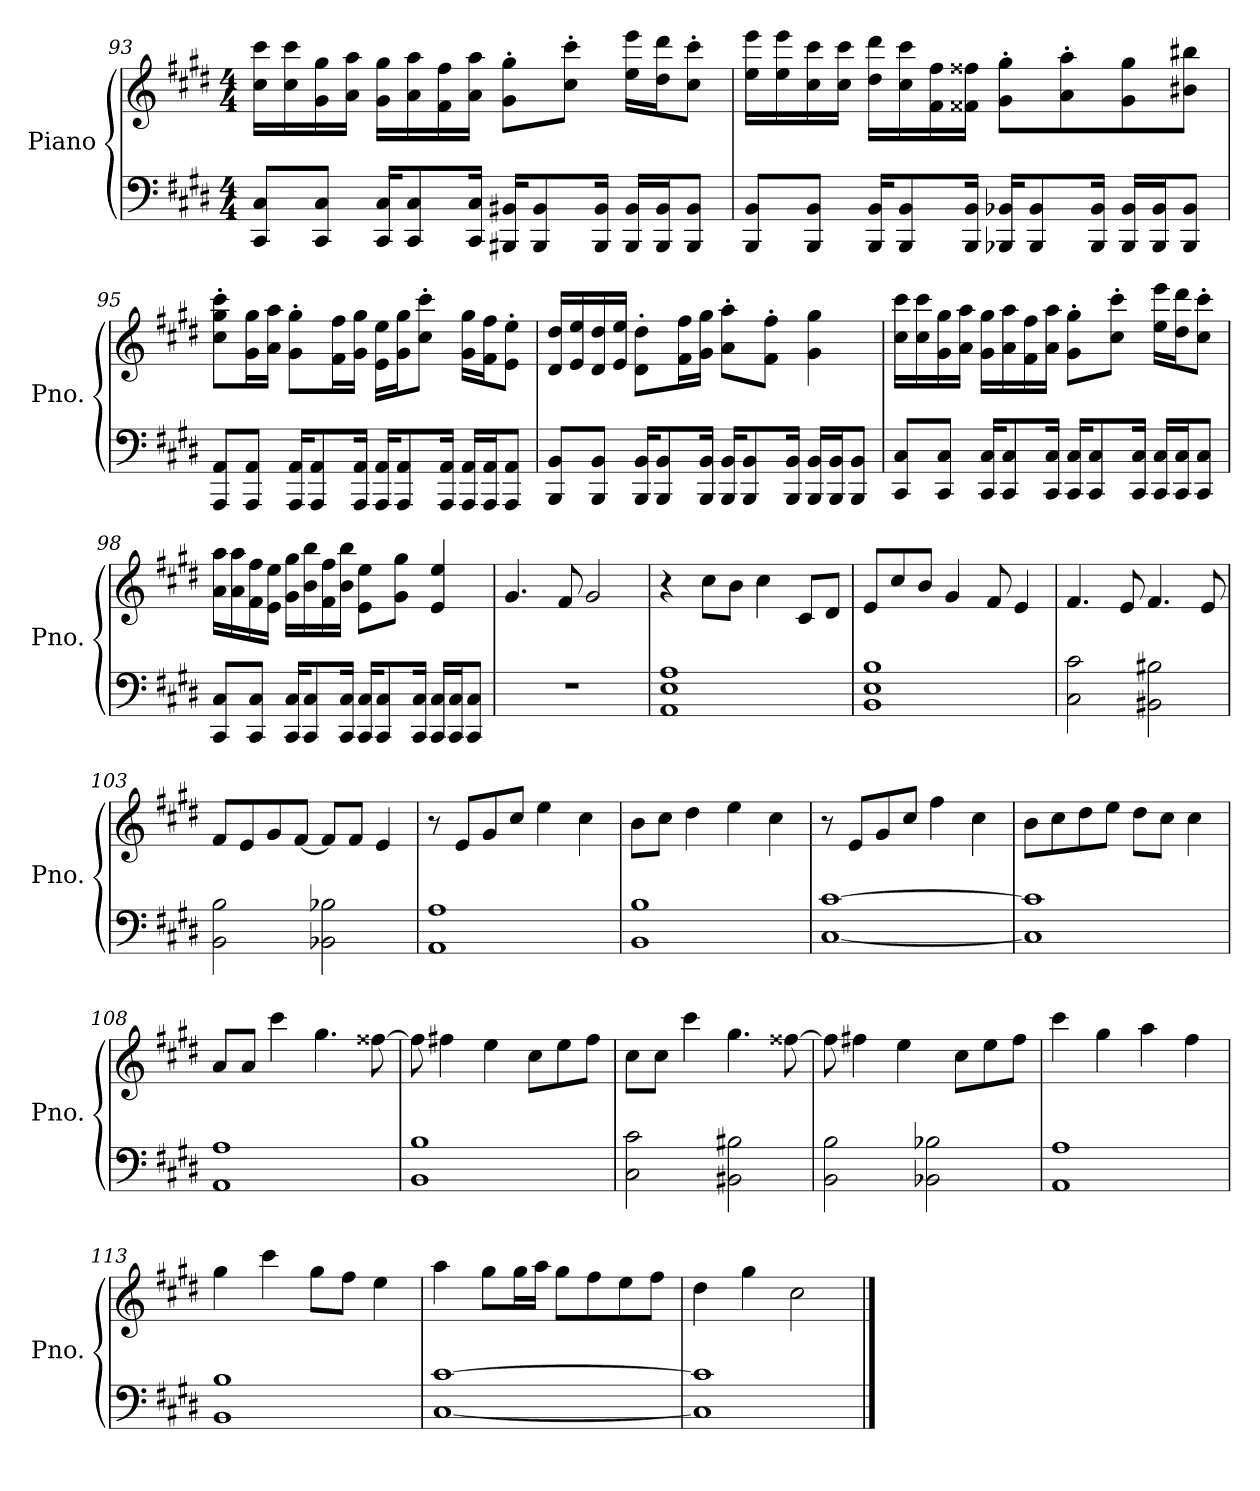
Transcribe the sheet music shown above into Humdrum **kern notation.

**kern	**kern
*part1	*part1
*staff2	*staff1
*I"Piano	*
*I'Pno.	*
*clefF4	*clefG2
*k[f#c#g#d#]	*k[f#c#g#d#]
*M4/4	*M4/4
=93	=93
8CC#/ 8C#/L	16cc#\ 16ccc#\LL
.	16cc#\ 16ccc#\
8CC#/ 8C#/J	16g#\ 16gg#\
.	16a\ 16aa\JJ
16CC#/ 16C#/KL	16g#\ 16gg#\LL
8CC#/ 8C#/	16a\ 16aa\
.	16f#\ 16ff#\
16CC#/ 16C#/Jk	16a\ 16aa\JJ
16BBB#X/ 16BB#X/KL	8g#\' 8gg#\'L
8BBB#/ 8BB#/	.
.	8cc#\' 8ccc#\'J
16BBB#/ 16BB#/Jk	.
16BBB#/ 16BB#/LL	16ee\ 16eee\LL
16BBB#/ 16BB#/J	16dd#\ 16ddd#\J
8BBB#/ 8BB#/J	8cc#\' 8ccc#\'J
!!LO:LB:g=z
=94	=94
8BBB/ 8BB/L	16ee\ 16eee\LL
.	16ee\ 16eee\
8BBB/ 8BB/J	16cc#\ 16ccc#\
.	16cc#\ 16ccc#\JJ
16BBB/ 16BB/KL	16dd#\ 16ddd#\LL
8BBB/ 8BB/	16cc#\ 16ccc#\
.	16f#\ 16ff#\
16BBB/ 16BB/Jk	16f##X\ 16ff##X\JJ
16BBB-X/ 16BB-X/KL	8g#\' 8gg#\'L
8BBB-/ 8BB-/	.
.	8a\' 8aa\'
16BBB-/ 16BB-/Jk	.
16BBB-/ 16BB-/LL	8g#\ 8gg#\
16BBB-/ 16BB-/J	.
8BBB-/ 8BB-/J	8b#X\ 8bb#X\J
=95	=95
8AAA/ 8AA/L	8cc#\' 8gg#\' 8ccc#\'L
8AAA/ 8AA/J	16g#\ 16gg#\L
.	16a\ 16aa\JJ
16AAA/ 16AA/KL	8g#\' 8gg#\'L
8AAA/ 8AA/	.
.	16f#\ 16ff#\L
16AAA/ 16AA/Jk	16g#\ 16gg#\JJ
16AAA/ 16AA/KL	16e\ 16ee\LL
8AAA/ 8AA/	16g#\ 16gg#\J
.	8cc#\' 8ccc#\'J
16AAA/ 16AA/Jk	.
16AAA/ 16AA/LL	16g#\ 16gg#\LL
16AAA/ 16AA/J	16f#\ 16ff#\J
8AAA/ 8AA/J	8e\' 8ee\'J
=96	=96
8BBB/ 8BB/L	16d#/ 16dd#/LL
.	16e/ 16ee/
8BBB/ 8BB/J	16d#/ 16dd#/
.	16e/ 16ee/JJ
16BBB/ 16BB/KL	8d#\' 8dd#\'L
8BBB/ 8BB/	.
.	16f#\ 16ff#\L
16BBB/ 16BB/Jk	16g#\ 16gg#\JJ
16BBB/ 16BB/KL	8a\' 8aa\'L
8BBB/ 8BB/	.
.	8f#\' 8ff#\'J
16BBB/ 16BB/Jk	.
16BBB/ 16BB/LL	4g#\ 4gg#\
16BBB/ 16BB/J	.
8BBB/ 8BB/J	.
!!LO:LB:g=z
=97	=97
8CC#/ 8C#/L	16cc#\ 16ccc#\LL
.	16cc#\ 16ccc#\
8CC#/ 8C#/J	16g#\ 16gg#\
.	16a\ 16aa\JJ
16CC#/ 16C#/KL	16g#\ 16gg#\LL
8CC#/ 8C#/	16a\ 16aa\
.	16f#\ 16ff#\
16CC#/ 16C#/Jk	16a\ 16aa\JJ
16CC#/ 16C#/KL	8g#\' 8gg#\'L
8CC#/ 8C#/	.
.	8cc#\' 8ccc#\'J
16CC#/ 16C#/Jk	.
16CC#/ 16C#/LL	16ee\ 16eee\LL
16CC#/ 16C#/J	16dd#\ 16ddd#\J
8CC#/ 8C#/J	8cc#\' 8ccc#\'J
=98	=98
8CC#/ 8C#/L	16a\ 16aa\LL
.	16a\ 16aa\
8CC#/ 8C#/J	16f#\ 16ff#\
.	16e\ 16ee\JJ
16CC#/ 16C#/KL	16g#\ 16gg#\LL
8CC#/ 8C#/	16b\ 16bb\
.	16f#\ 16ff#\
16CC#/ 16C#/Jk	16b\ 16bb\JJ
16CC#/ 16C#/KL	8e\ 8ee\L
8CC#/ 8C#/	.
.	8g#\ 8gg#\J
16CC#/ 16C#/Jk	.
16CC#/ 16C#/LL	4e/ 4ee/
16CC#/ 16C#/J	.
8CC#/ 8C#/J	.
=99	=99
1r	4.g#/
.	8f#/
.	2g#/
=100	=100
1AA 1E 1A	4r
.	8cc#\L
.	8b\J
.	4cc#\
.	8c#/L
.	8d#/J
!!LO:LB:g=z
=101	=101
1BB 1E 1B	8e/L
.	8cc#/
.	8b/J
.	4g#/
.	8f#/
.	4e/
=102	=102
2C#\ 2c#\	4.f#/
.	8e/
2BB#X\ 2B#X\	4.f#/
.	8e/
=103	=103
2BB\ 2B\	8f#/L
.	8e/
.	8g#/
.	[8f#/J
2BB-X\ 2B-X\	8f#/L]
.	8f#/J
.	4e/
=104	=104
1AA 1A	8r
.	8e/L
.	8g#/
.	8cc#/J
.	4ee\
.	4cc#\
=105	=105
1BB 1B	8b\L
.	8cc#\J
.	4dd#\
.	4ee\
.	4cc#\
=106	=106
[1C# [1c#	8r
.	8e/L
.	8g#/
.	8cc#/J
.	4ff#\
.	4cc#\
!!LO:LB:g=z
=107	=107
1C#] 1c#]	8b\L
.	8cc#\
.	8dd#\
.	8ee\J
.	8dd#\L
.	8cc#\J
.	4cc#\
=108	=108
1AA 1A	8a/L
.	8a/J
.	4ccc#\
.	4.gg#\
.	[8ff##X\
=109	=109
1BB 1B	8ff##\]
.	4ff#X\
.	4ee\
.	8cc#\L
.	8ee\
.	8ff#\J
=110	=110
2C#\ 2c#\	8cc#\L
.	8cc#\J
.	4ccc#\
2BB#X\ 2B#X\	4.gg#\
.	[8ff##X\
=111	=111
2BB\ 2B\	8ff##\]
.	4ff#X\
.	4ee\
2BB-X\ 2B-X\	.
.	8cc#\L
.	8ee\
.	8ff#\J
=112	=112
1AA 1A	4ccc#\
.	4gg#\
.	4aa\
.	4ff#\
!!LO:PB:g=z
=113	=113
1BB 1B	4gg#\
.	4ccc#\
.	8gg#\L
.	8ff#\J
.	4ee\
=114	=114
[1C# [1c#	4aa\
.	8gg#\L
.	16gg#\L
.	16aa\JJ
.	8gg#\L
.	8ff#\
.	8ee\
.	8ff#\J
=115	=115
1C#] 1c#]	4dd#\
.	4gg#\
.	2cc#\
==	==
*-	*-
